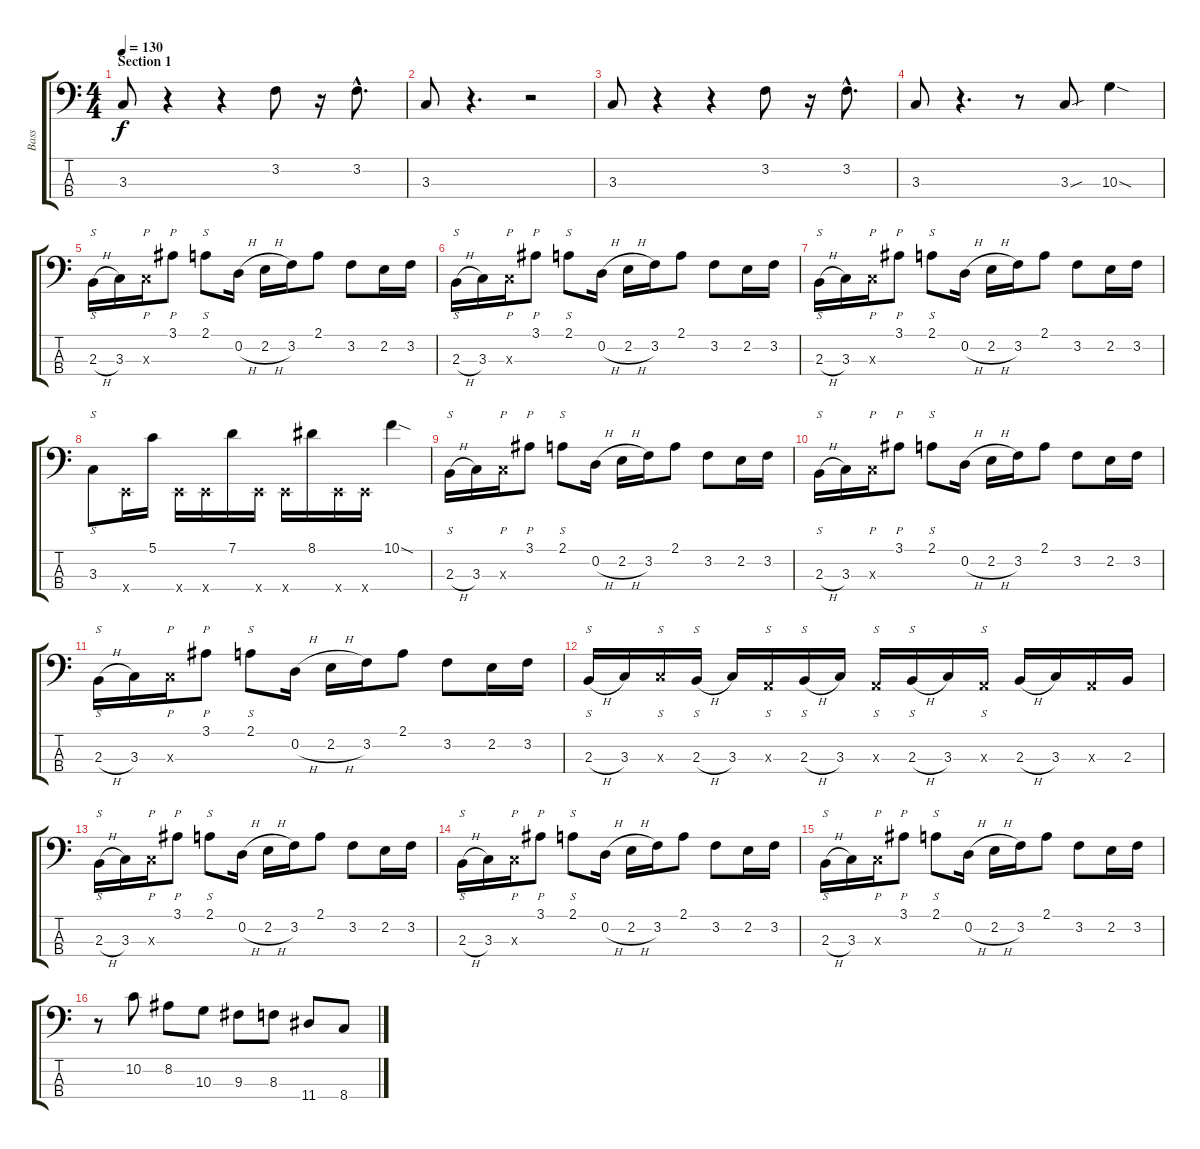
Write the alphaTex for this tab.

\track ("Bass" "Bass") {instrument slapbass1}
\staff {score tabs}
\tuning (G2 D2 A1 E1) {hide}
\ts (4 4)
\section ("" "Section 1")
\tempo 130
\clef f4
\ks c
3.3.8{dy f instrument slapbass1} r.4 r.4 3.2.8 r.16 3.2{hac}.8{d} |
3.3.8 r.4{d} r.2 |
3.3.8 r.4 r.4 3.2.8 r.16 3.2{hac}.8{d} |
3.3.8 r.4{d} r.8 3.3{sou}.8 10.3{sod}.4 |
2.3{h}.16{s} 3.3.16 3.3{x}.16{p} 3.1.8{p} 2.1.8{s} 0.2{h}.16 2.2{h}.16 3.2.16 2.1.8 3.2.8 2.2.16 3.2.16 |
2.3{h}.16{s} 3.3.16 3.3{x}.16{p} 3.1.8{p} 2.1.8{s} 0.2{h}.16 2.2{h}.16 3.2.16 2.1.8 3.2.8 2.2.16 3.2.16 |
2.3{h}.16{s} 3.3.16 3.3{x}.16{p} 3.1.8{p} 2.1.8{s} 0.2{h}.16 2.2{h}.16 3.2.16 2.1.8 3.2.8 2.2.16 3.2.16 |
3.3.8{s} 0.4{x}.16 5.1.16 0.4{x}.16 0.4{x}.16 7.1.16 0.4{x}.16 0.4{x}.16 8.1.16 0.4{x}.16 0.4{x}.16 10.1{sod}.4 |
2.3{h}.16{s} 3.3.16 3.3{x}.16{p} 3.1.8{p} 2.1.8{s} 0.2{h}.16 2.2{h}.16 3.2.16 2.1.8 3.2.8 2.2.16 3.2.16 |
2.3{h}.16{s} 3.3.16 3.3{x}.16{p} 3.1.8{p} 2.1.8{s} 0.2{h}.16 2.2{h}.16 3.2.16 2.1.8 3.2.8 2.2.16 3.2.16 |
2.3{h}.16{s} 3.3.16 3.3{x}.16{p} 3.1.8{p} 2.1.8{s} 0.2{h}.16 2.2{h}.16 3.2.16 2.1.8 3.2.8 2.2.16 3.2.16 |
2.3{h}.16{s} 3.3.16 3.3{x}.16{s} 2.3{h}.16{s} 3.3.16 0.3{x}.16{s} 2.3{h}.16{s} 3.3.16 0.3{x}.16{s} 2.3{h}.16{s} 3.3.16 0.3{x}.16{s} 2.3{h}.16 3.3.16 0.3{x}.16 2.3.16 |
2.3{h}.16{s} 3.3.16 3.3{x}.16{p} 3.1.8{p} 2.1.8{s} 0.2{h}.16 2.2{h}.16 3.2.16 2.1.8 3.2.8 2.2.16 3.2.16 |
2.3{h}.16{s} 3.3.16 3.3{x}.16{p} 3.1.8{p} 2.1.8{s} 0.2{h}.16 2.2{h}.16 3.2.16 2.1.8 3.2.8 2.2.16 3.2.16 |
2.3{h}.16{s} 3.3.16 3.3{x}.16{p} 3.1.8{p} 2.1.8{s} 0.2{h}.16 2.2{h}.16 3.2.16 2.1.8 3.2.8 2.2.16 3.2.16 |
r.8 10.2.8 8.2.8 10.3.8 9.3.8 8.3.8 11.4.8 8.4.8
